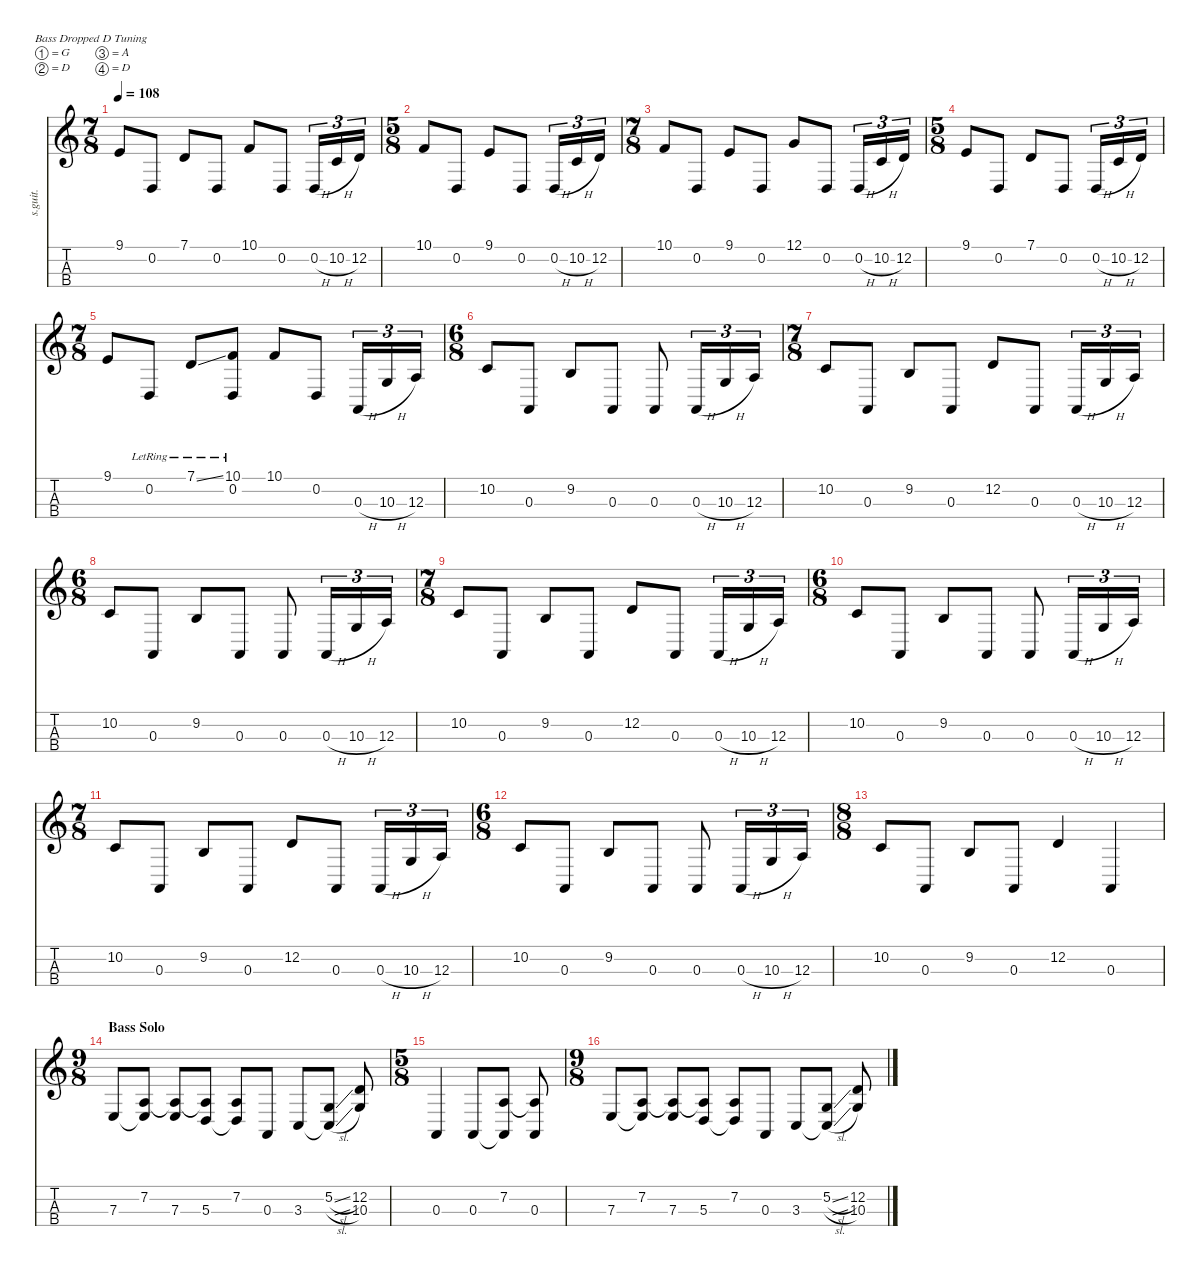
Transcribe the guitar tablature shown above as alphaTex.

\defaultSystemsLayout 4
\hideDynamics
\bracketExtendMode nobrackets
\track ("Justin Chancellor" "s.guit.") {instrument electricbasspick}
\staff {score tabs}
\tuning (G2 D2 A1 D1)
\ts (7 8)
\beaming (8 2 2 2 2)
\tempo 108
\clef g2
\ks c
9.1.8{lyrics (0 "") lyrics (1 "") lyrics (2 "") lyrics (3 "") lyrics (4 "") dy f} 0.2.8{lyrics (0 "") lyrics (1 "") lyrics (2 "") lyrics (3 "") lyrics (4 "")} 7.1.8{lyrics (0 "") lyrics (1 "") lyrics (2 "") lyrics (3 "") lyrics (4 "")} 0.2.8{lyrics (0 "") lyrics (1 "") lyrics (2 "") lyrics (3 "") lyrics (4 "")} 10.1.8{lyrics (0 "") lyrics (1 "") lyrics (2 "") lyrics (3 "") lyrics (4 "")} 0.2.8{lyrics (0 "") lyrics (1 "") lyrics (2 "") lyrics (3 "") lyrics (4 "")} 0.2{h}.16{tu (3 2) lyrics (0 "") lyrics (1 "") lyrics (2 "") lyrics (3 "") lyrics (4 "")} 10.2{h}.16{tu (3 2) lyrics (0 "") lyrics (1 "") lyrics (2 "") lyrics (3 "") lyrics (4 "")} 12.2.16{tu (3 2) lyrics (0 "") lyrics (1 "") lyrics (2 "") lyrics (3 "") lyrics (4 "")} |
\ts (5 8)
\beaming (8 2 2 2 2)
10.1.8{lyrics (0 "") lyrics (1 "") lyrics (2 "") lyrics (3 "") lyrics (4 "")} 0.2.8{lyrics (0 "") lyrics (1 "") lyrics (2 "") lyrics (3 "") lyrics (4 "")} 9.1.8{lyrics (0 "") lyrics (1 "") lyrics (2 "") lyrics (3 "") lyrics (4 "")} 0.2.8{lyrics (0 "") lyrics (1 "") lyrics (2 "") lyrics (3 "") lyrics (4 "")} 0.2{h}.16{tu (3 2) lyrics (0 "") lyrics (1 "") lyrics (2 "") lyrics (3 "") lyrics (4 "")} 10.2{h}.16{tu (3 2) lyrics (0 "") lyrics (1 "") lyrics (2 "") lyrics (3 "") lyrics (4 "")} 12.2.16{tu (3 2) lyrics (0 "") lyrics (1 "") lyrics (2 "") lyrics (3 "") lyrics (4 "")} |
\ts (7 8)
\beaming (8 2 2 2 2)
10.1.8{lyrics (0 "") lyrics (1 "") lyrics (2 "") lyrics (3 "") lyrics (4 "")} 0.2.8{lyrics (0 "") lyrics (1 "") lyrics (2 "") lyrics (3 "") lyrics (4 "")} 9.1.8{lyrics (0 "") lyrics (1 "") lyrics (2 "") lyrics (3 "") lyrics (4 "")} 0.2.8{lyrics (0 "") lyrics (1 "") lyrics (2 "") lyrics (3 "") lyrics (4 "")} 12.1.8{lyrics (0 "") lyrics (1 "") lyrics (2 "") lyrics (3 "") lyrics (4 "")} 0.2.8{lyrics (0 "") lyrics (1 "") lyrics (2 "") lyrics (3 "") lyrics (4 "")} 0.2{h}.16{tu (3 2) lyrics (0 "") lyrics (1 "") lyrics (2 "") lyrics (3 "") lyrics (4 "")} 10.2{h}.16{tu (3 2) lyrics (0 "") lyrics (1 "") lyrics (2 "") lyrics (3 "") lyrics (4 "")} 12.2.16{tu (3 2) lyrics (0 "") lyrics (1 "") lyrics (2 "") lyrics (3 "") lyrics (4 "")} |
\ts (5 8)
\beaming (8 2 2 2 2)
9.1.8{lyrics (0 "") lyrics (1 "") lyrics (2 "") lyrics (3 "") lyrics (4 "")} 0.2.8{lyrics (0 "") lyrics (1 "") lyrics (2 "") lyrics (3 "") lyrics (4 "")} 7.1.8{lyrics (0 "") lyrics (1 "") lyrics (2 "") lyrics (3 "") lyrics (4 "")} 0.2.8{lyrics (0 "") lyrics (1 "") lyrics (2 "") lyrics (3 "") lyrics (4 "")} 0.2{h}.16{tu (3 2) lyrics (0 "") lyrics (1 "") lyrics (2 "") lyrics (3 "") lyrics (4 "")} 10.2{h}.16{tu (3 2) lyrics (0 "") lyrics (1 "") lyrics (2 "") lyrics (3 "") lyrics (4 "")} 12.2.16{tu (3 2) lyrics (0 "") lyrics (1 "") lyrics (2 "") lyrics (3 "") lyrics (4 "")} |
\ts (7 8)
\beaming (8 2 2 2 2)
9.1.8{lyrics (0 "") lyrics (1 "") lyrics (2 "") lyrics (3 "") lyrics (4 "")} 0.2{lr}.8{lyrics (0 "") lyrics (1 "") lyrics (2 "") lyrics (3 "") lyrics (4 "")} 7.1{ss lr}.8{lyrics (0 "") lyrics (1 "") lyrics (2 "") lyrics (3 "") lyrics (4 "")} (10.1{lr} 0.2{lr}).8{lyrics (0 "") lyrics (1 "") lyrics (2 "") lyrics (3 "") lyrics (4 "")} 10.1.8{lyrics (0 "") lyrics (1 "") lyrics (2 "") lyrics (3 "") lyrics (4 "")} 0.2.8{lyrics (0 "") lyrics (1 "") lyrics (2 "") lyrics (3 "") lyrics (4 "")} 0.3{h}.16{tu (3 2) lyrics (0 "") lyrics (1 "") lyrics (2 "") lyrics (3 "") lyrics (4 "")} 10.3{h}.16{tu (3 2) lyrics (0 "") lyrics (1 "") lyrics (2 "") lyrics (3 "") lyrics (4 "")} 12.3.16{tu (3 2) lyrics (0 "") lyrics (1 "") lyrics (2 "") lyrics (3 "") lyrics (4 "")} |
\ts (6 8)
\beaming (8 2 2 2 2)
10.2.8{lyrics (0 "") lyrics (1 "") lyrics (2 "") lyrics (3 "") lyrics (4 "")} 0.3.8{lyrics (0 "") lyrics (1 "") lyrics (2 "") lyrics (3 "") lyrics (4 "")} 9.2.8{lyrics (0 "") lyrics (1 "") lyrics (2 "") lyrics (3 "") lyrics (4 "")} 0.3.8{lyrics (0 "") lyrics (1 "") lyrics (2 "") lyrics (3 "") lyrics (4 "")} 0.3.8{lyrics (0 "") lyrics (1 "") lyrics (2 "") lyrics (3 "") lyrics (4 "")} 0.3{h}.16{tu (3 2) lyrics (0 "") lyrics (1 "") lyrics (2 "") lyrics (3 "") lyrics (4 "")} 10.3{h}.16{tu (3 2) lyrics (0 "") lyrics (1 "") lyrics (2 "") lyrics (3 "") lyrics (4 "")} 12.3.16{tu (3 2) lyrics (0 "") lyrics (1 "") lyrics (2 "") lyrics (3 "") lyrics (4 "")} |
\ts (7 8)
\beaming (8 2 2 2 2)
10.2.8{lyrics (0 "") lyrics (1 "") lyrics (2 "") lyrics (3 "") lyrics (4 "")} 0.3.8{lyrics (0 "") lyrics (1 "") lyrics (2 "") lyrics (3 "") lyrics (4 "")} 9.2.8{lyrics (0 "") lyrics (1 "") lyrics (2 "") lyrics (3 "") lyrics (4 "")} 0.3.8{lyrics (0 "") lyrics (1 "") lyrics (2 "") lyrics (3 "") lyrics (4 "")} 12.2.8{lyrics (0 "") lyrics (1 "") lyrics (2 "") lyrics (3 "") lyrics (4 "")} 0.3.8{lyrics (0 "") lyrics (1 "") lyrics (2 "") lyrics (3 "") lyrics (4 "")} 0.3{h}.16{tu (3 2) lyrics (0 "") lyrics (1 "") lyrics (2 "") lyrics (3 "") lyrics (4 "")} 10.3{h}.16{tu (3 2) lyrics (0 "") lyrics (1 "") lyrics (2 "") lyrics (3 "") lyrics (4 "")} 12.3.16{tu (3 2) lyrics (0 "") lyrics (1 "") lyrics (2 "") lyrics (3 "") lyrics (4 "")} |
\ts (6 8)
\beaming (8 2 2 2 2)
10.2.8{lyrics (0 "") lyrics (1 "") lyrics (2 "") lyrics (3 "") lyrics (4 "")} 0.3.8{lyrics (0 "") lyrics (1 "") lyrics (2 "") lyrics (3 "") lyrics (4 "")} 9.2.8{lyrics (0 "") lyrics (1 "") lyrics (2 "") lyrics (3 "") lyrics (4 "")} 0.3.8{lyrics (0 "") lyrics (1 "") lyrics (2 "") lyrics (3 "") lyrics (4 "")} 0.3.8{lyrics (0 "") lyrics (1 "") lyrics (2 "") lyrics (3 "") lyrics (4 "")} 0.3{h}.16{tu (3 2) lyrics (0 "") lyrics (1 "") lyrics (2 "") lyrics (3 "") lyrics (4 "")} 10.3{h}.16{tu (3 2) lyrics (0 "") lyrics (1 "") lyrics (2 "") lyrics (3 "") lyrics (4 "")} 12.3.16{tu (3 2) lyrics (0 "") lyrics (1 "") lyrics (2 "") lyrics (3 "") lyrics (4 "")} |
\ts (7 8)
\beaming (8 2 2 2 2)
10.2.8{lyrics (0 "") lyrics (1 "") lyrics (2 "") lyrics (3 "") lyrics (4 "")} 0.3.8{lyrics (0 "") lyrics (1 "") lyrics (2 "") lyrics (3 "") lyrics (4 "")} 9.2.8{lyrics (0 "") lyrics (1 "") lyrics (2 "") lyrics (3 "") lyrics (4 "")} 0.3.8{lyrics (0 "") lyrics (1 "") lyrics (2 "") lyrics (3 "") lyrics (4 "")} 12.2.8{lyrics (0 "") lyrics (1 "") lyrics (2 "") lyrics (3 "") lyrics (4 "")} 0.3.8{lyrics (0 "") lyrics (1 "") lyrics (2 "") lyrics (3 "") lyrics (4 "")} 0.3{h}.16{tu (3 2) lyrics (0 "") lyrics (1 "") lyrics (2 "") lyrics (3 "") lyrics (4 "")} 10.3{h}.16{tu (3 2) lyrics (0 "") lyrics (1 "") lyrics (2 "") lyrics (3 "") lyrics (4 "")} 12.3.16{tu (3 2) lyrics (0 "") lyrics (1 "") lyrics (2 "") lyrics (3 "") lyrics (4 "")} |
\ts (6 8)
\beaming (8 2 2 2 2)
10.2.8{lyrics (0 "") lyrics (1 "") lyrics (2 "") lyrics (3 "") lyrics (4 "")} 0.3.8{lyrics (0 "") lyrics (1 "") lyrics (2 "") lyrics (3 "") lyrics (4 "")} 9.2.8{lyrics (0 "") lyrics (1 "") lyrics (2 "") lyrics (3 "") lyrics (4 "")} 0.3.8{lyrics (0 "") lyrics (1 "") lyrics (2 "") lyrics (3 "") lyrics (4 "")} 0.3.8{lyrics (0 "") lyrics (1 "") lyrics (2 "") lyrics (3 "") lyrics (4 "")} 0.3{h}.16{tu (3 2) lyrics (0 "") lyrics (1 "") lyrics (2 "") lyrics (3 "") lyrics (4 "")} 10.3{h}.16{tu (3 2) lyrics (0 "") lyrics (1 "") lyrics (2 "") lyrics (3 "") lyrics (4 "")} 12.3.16{tu (3 2) lyrics (0 "") lyrics (1 "") lyrics (2 "") lyrics (3 "") lyrics (4 "")} |
\ts (7 8)
\beaming (8 2 2 2 2)
10.2.8{lyrics (0 "") lyrics (1 "") lyrics (2 "") lyrics (3 "") lyrics (4 "")} 0.3.8{lyrics (0 "") lyrics (1 "") lyrics (2 "") lyrics (3 "") lyrics (4 "")} 9.2.8{lyrics (0 "") lyrics (1 "") lyrics (2 "") lyrics (3 "") lyrics (4 "")} 0.3.8{lyrics (0 "") lyrics (1 "") lyrics (2 "") lyrics (3 "") lyrics (4 "")} 12.2.8{lyrics (0 "") lyrics (1 "") lyrics (2 "") lyrics (3 "") lyrics (4 "")} 0.3.8{lyrics (0 "") lyrics (1 "") lyrics (2 "") lyrics (3 "") lyrics (4 "")} 0.3{h}.16{tu (3 2) lyrics (0 "") lyrics (1 "") lyrics (2 "") lyrics (3 "") lyrics (4 "")} 10.3{h}.16{tu (3 2) lyrics (0 "") lyrics (1 "") lyrics (2 "") lyrics (3 "") lyrics (4 "")} 12.3.16{tu (3 2) lyrics (0 "") lyrics (1 "") lyrics (2 "") lyrics (3 "") lyrics (4 "")} |
\ts (6 8)
\beaming (8 2 2 2 2)
10.2.8{lyrics (0 "") lyrics (1 "") lyrics (2 "") lyrics (3 "") lyrics (4 "")} 0.3.8{lyrics (0 "") lyrics (1 "") lyrics (2 "") lyrics (3 "") lyrics (4 "")} 9.2.8{lyrics (0 "") lyrics (1 "") lyrics (2 "") lyrics (3 "") lyrics (4 "")} 0.3.8{lyrics (0 "") lyrics (1 "") lyrics (2 "") lyrics (3 "") lyrics (4 "")} 0.3.8{lyrics (0 "") lyrics (1 "") lyrics (2 "") lyrics (3 "") lyrics (4 "")} 0.3{h}.16{tu (3 2) lyrics (0 "") lyrics (1 "") lyrics (2 "") lyrics (3 "") lyrics (4 "")} 10.3{h}.16{tu (3 2) lyrics (0 "") lyrics (1 "") lyrics (2 "") lyrics (3 "") lyrics (4 "")} 12.3.16{tu (3 2) lyrics (0 "") lyrics (1 "") lyrics (2 "") lyrics (3 "") lyrics (4 "")} |
\ts (8 8)
\beaming (8 2 2 2 2)
10.2.8{lyrics (0 "") lyrics (1 "") lyrics (2 "") lyrics (3 "") lyrics (4 "")} 0.3.8{lyrics (0 "") lyrics (1 "") lyrics (2 "") lyrics (3 "") lyrics (4 "")} 9.2.8{lyrics (0 "") lyrics (1 "") lyrics (2 "") lyrics (3 "") lyrics (4 "")} 0.3.8{lyrics (0 "") lyrics (1 "") lyrics (2 "") lyrics (3 "") lyrics (4 "")} 12.2.4{lyrics (0 "") lyrics (1 "") lyrics (2 "") lyrics (3 "") lyrics (4 "")} 0.3.4{lyrics (0 "") lyrics (1 "") lyrics (2 "") lyrics (3 "") lyrics (4 "")} |
\ts (9 8)
\beaming (8 2 2 2 2)
\section ("" "Bass Solo")
7.3.8{lyrics (0 "") lyrics (1 "") lyrics (2 "") lyrics (3 "") lyrics (4 "")} (7.2 7.3{t}).8{lyrics (0 "") lyrics (1 "") lyrics (2 "") lyrics (3 "") lyrics (4 "")} (7.2{t} 7.3).8{lyrics (0 "") lyrics (1 "") lyrics (2 "") lyrics (3 "") lyrics (4 "")} (7.2{t} 5.3).8{lyrics (0 "") lyrics (1 "") lyrics (2 "") lyrics (3 "") lyrics (4 "")} (7.2 5.3{t}).8{lyrics (0 "") lyrics (1 "") lyrics (2 "") lyrics (3 "") lyrics (4 "")} 0.3.8{lyrics (0 "") lyrics (1 "") lyrics (2 "") lyrics (3 "") lyrics (4 "")} 3.3.8{lyrics (0 "") lyrics (1 "") lyrics (2 "") lyrics (3 "") lyrics (4 "")} (5.2{sl} 3.3{sl t}).8{lyrics (0 "") lyrics (1 "") lyrics (2 "") lyrics (3 "") lyrics (4 "")} (12.2 10.3).8{lyrics (0 "") lyrics (1 "") lyrics (2 "") lyrics (3 "") lyrics (4 "")} |
\ts (5 8)
\beaming (8 2 2 2 2)
0.3.4{lyrics (0 "") lyrics (1 "") lyrics (2 "") lyrics (3 "") lyrics (4 "")} 0.3.8{lyrics (0 "") lyrics (1 "") lyrics (2 "") lyrics (3 "") lyrics (4 "")} (7.2 0.3{t}).8{lyrics (0 "") lyrics (1 "") lyrics (2 "") lyrics (3 "") lyrics (4 "")} (7.2{t} 0.3).8{lyrics (0 "") lyrics (1 "") lyrics (2 "") lyrics (3 "") lyrics (4 "")} |
\ts (9 8)
\beaming (8 2 2 2 2)
7.3.8{lyrics (0 "") lyrics (1 "") lyrics (2 "") lyrics (3 "") lyrics (4 "")} (7.2 7.3{t}).8{lyrics (0 "") lyrics (1 "") lyrics (2 "") lyrics (3 "") lyrics (4 "")} (7.2{t} 7.3).8{lyrics (0 "") lyrics (1 "") lyrics (2 "") lyrics (3 "") lyrics (4 "")} (7.2{t} 5.3).8{lyrics (0 "") lyrics (1 "") lyrics (2 "") lyrics (3 "") lyrics (4 "")} (7.2 5.3{t}).8{lyrics (0 "") lyrics (1 "") lyrics (2 "") lyrics (3 "") lyrics (4 "")} 0.3.8{lyrics (0 "") lyrics (1 "") lyrics (2 "") lyrics (3 "") lyrics (4 "")} 3.3.8{lyrics (0 "") lyrics (1 "") lyrics (2 "") lyrics (3 "") lyrics (4 "")} (5.2{sl} 3.3{sl t}).8{lyrics (0 "") lyrics (1 "") lyrics (2 "") lyrics (3 "") lyrics (4 "")} (12.2 10.3).8{lyrics (0 "") lyrics (1 "") lyrics (2 "") lyrics (3 "") lyrics (4 "")}
